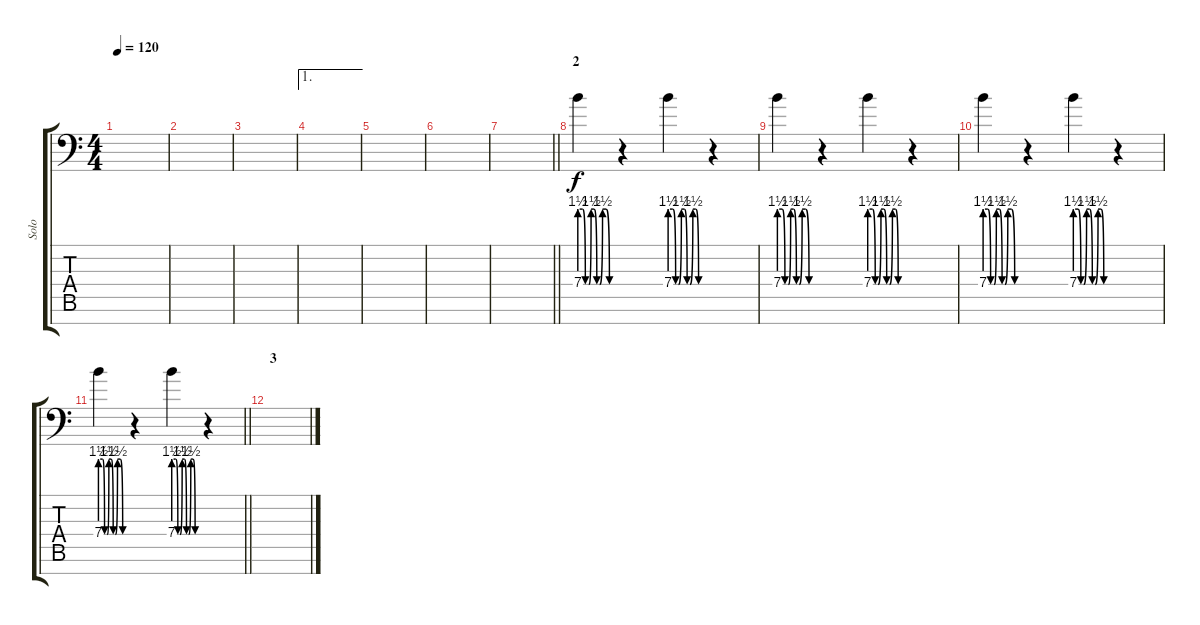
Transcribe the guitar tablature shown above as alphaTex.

\track ("Solo" "Solo") {instrument distortionguitar}
\staff {score tabs}
\tuning (Eb4 Bb3 Gb3 Db3 Ab2 Eb2 Bb1) {hide}
\ts (4 4)
\tempo 120
\clef f4
\ks c
|
|
|
\ae 1
|
|
|
\barLineRight lightlight
|
\section ("" "2")
7.4{be (custom 0 6 5 6 10 0 16 0 20 6 25 6 30 0 35 0 40 6 46 6 52 0 60 0)}.4 r.4 7.4{be (custom 0 6 5 6 10 0 15 0 20 6 25 6 30 0 35 0 40 6 45 6 50 0 60 0)}.4 r.4 |
7.4{be (custom 0 6 5 6 10 0 16 0 20 6 25 6 30 0 35 0 40 6 46 6 52 0 60 0)}.4 r.4 7.4{be (custom 0 6 5 6 10 0 15 0 20 6 25 6 30 0 35 0 40 6 45 6 50 0 60 0)}.4 r.4 |
7.4{be (custom 0 6 5 6 10 0 16 0 20 6 25 6 30 0 35 0 40 6 46 6 52 0 60 0)}.4 r.4 7.4{be (custom 0 6 5 6 10 0 15 0 20 6 25 6 30 0 35 0 40 6 45 6 50 0 60 0)}.4 r.4 |
\barLineRight lightlight
7.4{be (custom 0 6 5 6 10 0 16 0 20 6 25 6 30 0 35 0 40 6 46 6 52 0 60 0)}.4 r.4 7.4{be (custom 0 6 5 6 10 0 15 0 20 6 25 6 30 0 35 0 40 6 45 6 50 0 60 0)}.4 r.4 |
\section ("" "3")
